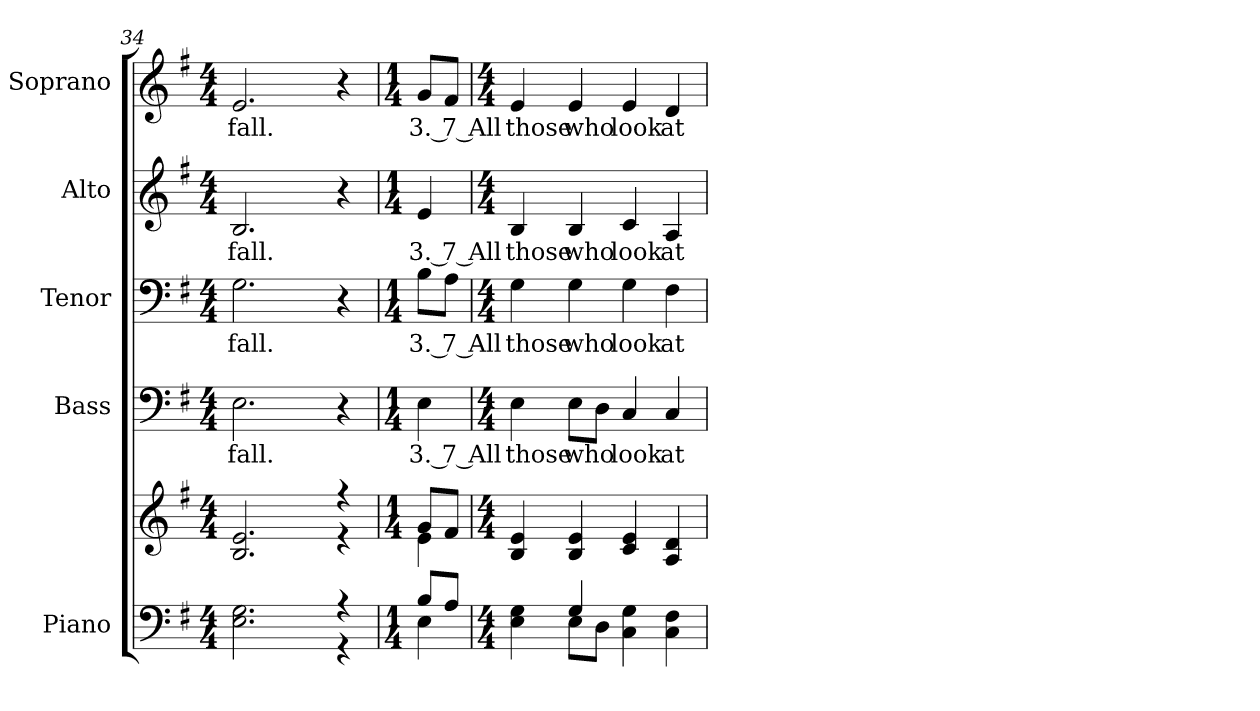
**kern	**kern	**kern	**text	**kern	**text	**kern	**text	**kern	**text
*part5	*part5	*part4	*part4	*part3	*part3	*part2	*part2	*part1	*part1
*staff6	*staff5	*staff4	*staff4	*staff3	*staff3	*staff2	*staff2	*staff1	*staff1
*I"Piano	*	*I"Bass	*	*I"Tenor	*	*I"Alto	*	*I"Soprano	*
*I'Pno.	*	*I'B.	*	*I'T.	*	*I'A.	*	*I'S.	*
*clefF4	*clefG2	*clefF4	*	*clefF4	*	*clefG2	*	*clefG2	*
*k[f#]	*k[f#]	*k[f#]	*	*k[f#]	*	*k[f#]	*	*k[f#]	*
*G:	*G:	*G:	*	*G:	*	*G:	*	*G:	*
*M4/4	*M4/4	*M4/4	*	*M4/4	*	*M4/4	*	*M4/4	*
=34	=34	=34	=34	=34	=34	=34	=34	=34	=34
*^	*^	*	*	*	*	*	*	*	*
!	!	!	!	!	!LO:LY:b:color=#000000	!	!	!	!	!	!
!	!	!	!	!	!	!	!LO:LY:b:color=#000000	!	!	!	!
!	!	!	!	!	!	!	!	!	!LO:LY:b:color=#000000	!	!
!	!	!	!	!	!	!	!	!	!	!	!LO:LY:b:color=#000000
2.Ei\ 2.Gi	2ryy	2.Bi/ 2.ei	2ryy	2.Ei\	fall.	2.Gi\	fall.	2.Bi/	fall.	2.ei/	fall.
.	4ryy	.	4ryy	.	.	.	.	.	.	.	.
4r	4r	4r	4r	4r	.	4r	.	4r	.	4r	.
=35	=35	=35	=35	=35	=35	=35	=35	=35	=35	=35	=35
*M1/4	*	*M1/4	*	*M1/4	*	*M1/4	*	*M1/4	*	*M1/4	*
!	!	!	!	!	!LO:LY:b:color=#000000	!	!	!	!	!	!
!	!	!	!	!	!	!	!LO:LY:b:color=#000000	!	!	!	!
!	!	!	!	!	!	!	!	!	!LO:LY:b:color=#000000	!	!
!	!	!	!	!	!	!	!	!	!	!	!LO:LY:b:color=#000000
8Bi/L	4Ei\	8gi/L	4ei\	4Ei\	3. 7 All	8Bi\L	3. 7 All	4ei/	3. 7 All	8gi/L	3. 7 All
8Ai/J	.	8f#i/J	.	.	.	8Ai\J	.	.	.	8f#i/J	.
*	*	*v	*v	*	*	*	*	*	*	*	*
!!LO:PB:g=z
=36	=36	=36	=36	=36	=36	=36	=36	=36	=36	=36
*M4/4	*	*M4/4	*M4/4	*	*M4/4	*	*M4/4	*	*M4/4	*
!	!	!	!	!LO:LY:b:color=#000000	!	!	!	!	!	!
!	!	!	!	!	!	!LO:LY:b:color=#000000	!	!	!	!
!	!	!	!	!	!	!	!	!LO:LY:b:color=#000000	!	!
!	!	!	!	!	!	!	!	!	!	!LO:LY:b:color=#000000
4Ei\ 4Gi	4ryy	4Bi/ 4ei	4Ei\	those	4Gi\	those	4Bi/	those	4ei/	those
!	!	!	!	!LO:LY:b:color=#000000	!	!	!	!	!	!
!	!	!	!	!	!	!LO:LY:b:color=#000000	!	!	!	!
!	!	!	!	!	!	!	!	!LO:LY:b:color=#000000	!	!
!	!	!	!	!	!	!	!	!	!	!LO:LY:b:color=#000000
4Gi/	8Ei\L	4Bi/ 4ei	8Ei\L	who	4Gi\	who	4Bi/	who	4ei/	who
.	8Di\J	.	8Di\J	.	.	.	.	.	.	.
!	!	!	!	!LO:LY:b:color=#000000	!	!	!	!	!	!
!	!	!	!	!	!	!LO:LY:b:color=#000000	!	!	!	!
!	!	!	!	!	!	!	!	!LO:LY:b:color=#000000	!	!
!	!	!	!	!	!	!	!	!	!	!LO:LY:b:color=#000000
4Ci\ 4Gi	2ryy	4ci/ 4ei	4Ci/	look	4Gi\	look	4ci/	look	4ei/	look
!	!	!	!	!LO:LY:b:color=#000000	!	!	!	!	!	!
!	!	!	!	!	!	!LO:LY:b:color=#000000	!	!	!	!
!	!	!	!	!	!	!	!	!LO:LY:b:color=#000000	!	!
!	!	!	!	!	!	!	!	!	!	!LO:LY:b:color=#000000
4Ci\ 4F#i	.	4Ai/ 4di	4Ci/	at	4F#i\	at	4Ai/	at	4di/	at
*v	*v	*	*	*	*	*	*	*	*	*
=	=	=	=	=	=	=	=	=	=
*-	*-	*-	*-	*-	*-	*-	*-	*-	*-
